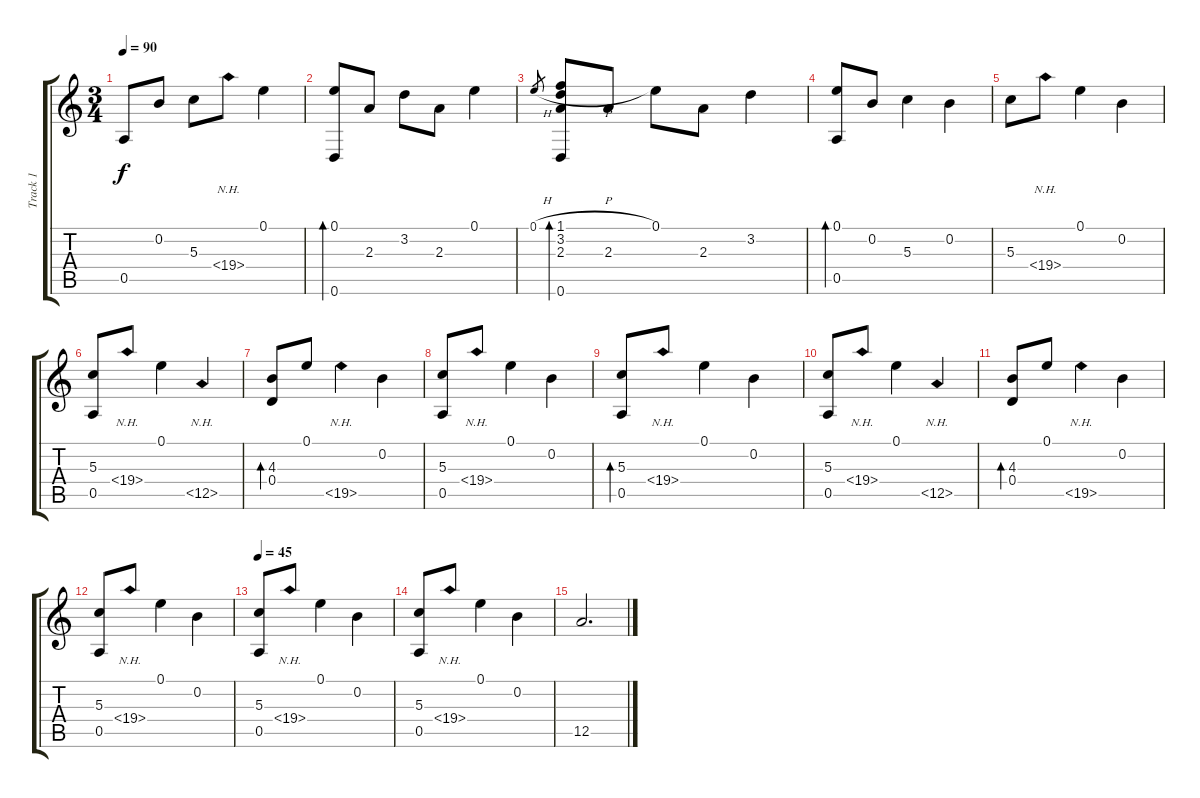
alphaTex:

\track ("Track 1" "Track 1") {instrument acousticguitarsteel}
\staff {score tabs}
\tuning (E4 B3 G3 D3 A2 D2) {hide}
\ts (3 4)
\tempo 90
\clef g2
\ks c
0.5.8{dy f} 0.2.8 5.3.8 19.4{nh}.8 0.1.4 |
(0.1 0.6).8{bd 60} 2.3.8 3.2.8 2.3.8 0.1.4 |
0.1{h}.8{gr} (1.1{h} 3.2 2.3 0.6).8{bd 60} 2.3.8 0.1.8 2.3.8 3.2.4 |
(0.1 0.5).8{bd 60} 0.2.8 5.3.4 0.2.4 |
5.3.8 19.4{nh}.8 0.1.4 0.2.4 |
(5.3 0.5).8 19.4{nh}.8 0.1.4 12.5{nh}.4 |
(4.3 0.4).8{bd 60} 0.1.8 19.5{nh}.4 0.2.4 |
(5.3 0.5).8 19.4{nh}.8 0.1.4 0.2.4 |
(5.3 0.5).8{bd 60} 19.4{nh}.8 0.1.4 0.2.4 |
(5.3 0.5).8 19.4{nh}.8 0.1.4 12.5{nh}.4 |
(4.3 0.4).8{bd 60} 0.1.8 19.5{nh}.4 0.2.4 |
(5.3 0.5).8 19.4{nh}.8 0.1.4 0.2.4 |
\tempo 45
(5.3 0.5).8 19.4{nh}.8 0.1.4 0.2.4 |
(5.3 0.5).8 19.4{nh}.8 0.1.4 0.2.4 |
12.5.2{d}
